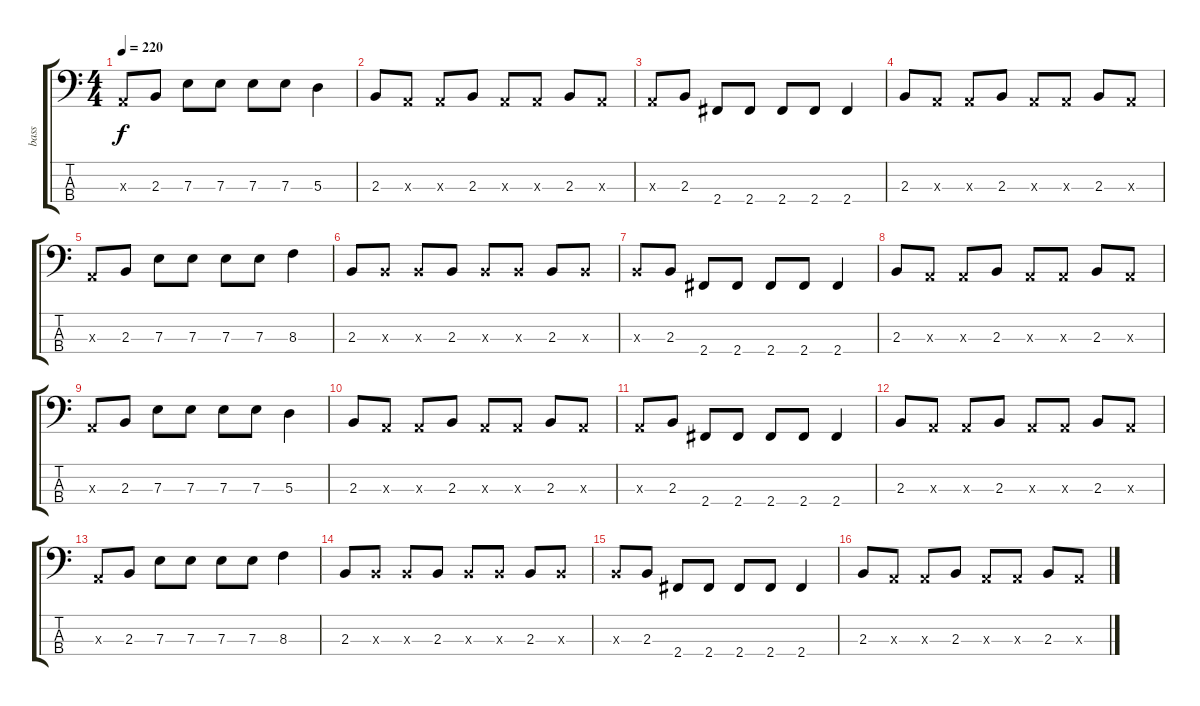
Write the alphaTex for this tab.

\track ("bass" "bass") {instrument electricbassfinger}
\staff {score tabs}
\tuning (G2 D2 A1 E1) {hide}
\ts (4 4)
\tempo 220
\clef f4
\ks c
0.3{x}.8{dy f} 2.3.8 7.3.8 7.3.8 7.3.8 7.3.8 5.3.4 |
2.3.8 0.3{x}.8 0.3{x}.8 2.3.8 0.3{x}.8 0.3{x}.8 2.3.8 0.3{x}.8 |
0.3{x}.8 2.3.8 2.4.8 2.4.8 2.4.8 2.4.8 2.4.4 |
2.3.8 0.3{x}.8 0.3{x}.8 2.3.8 0.3{x}.8 0.3{x}.8 2.3.8 0.3{x}.8 |
0.3{x}.8 2.3.8 7.3.8 7.3.8 7.3.8 7.3.8 8.3.4 |
2.3.8 2.3{x}.8 2.3{x}.8 2.3.8 2.3{x}.8 2.3{x}.8 2.3.8 2.3{x}.8 |
2.3{x}.8 2.3.8 2.4.8 2.4.8 2.4.8 2.4.8 2.4.4 |
2.3.8 0.3{x}.8 0.3{x}.8 2.3.8 0.3{x}.8 0.3{x}.8 2.3.8 0.3{x}.8 |
0.3{x}.8 2.3.8 7.3.8 7.3.8 7.3.8 7.3.8 5.3.4 |
2.3.8 0.3{x}.8 0.3{x}.8 2.3.8 0.3{x}.8 0.3{x}.8 2.3.8 0.3{x}.8 |
0.3{x}.8 2.3.8 2.4.8 2.4.8 2.4.8 2.4.8 2.4.4 |
2.3.8 0.3{x}.8 0.3{x}.8 2.3.8 0.3{x}.8 0.3{x}.8 2.3.8 0.3{x}.8 |
0.3{x}.8 2.3.8 7.3.8 7.3.8 7.3.8 7.3.8 8.3.4 |
2.3.8 2.3{x}.8 2.3{x}.8 2.3.8 2.3{x}.8 2.3{x}.8 2.3.8 2.3{x}.8 |
2.3{x}.8 2.3.8 2.4.8 2.4.8 2.4.8 2.4.8 2.4.4 |
2.3.8 0.3{x}.8 0.3{x}.8 2.3.8 0.3{x}.8 0.3{x}.8 2.3.8 0.3{x}.8
